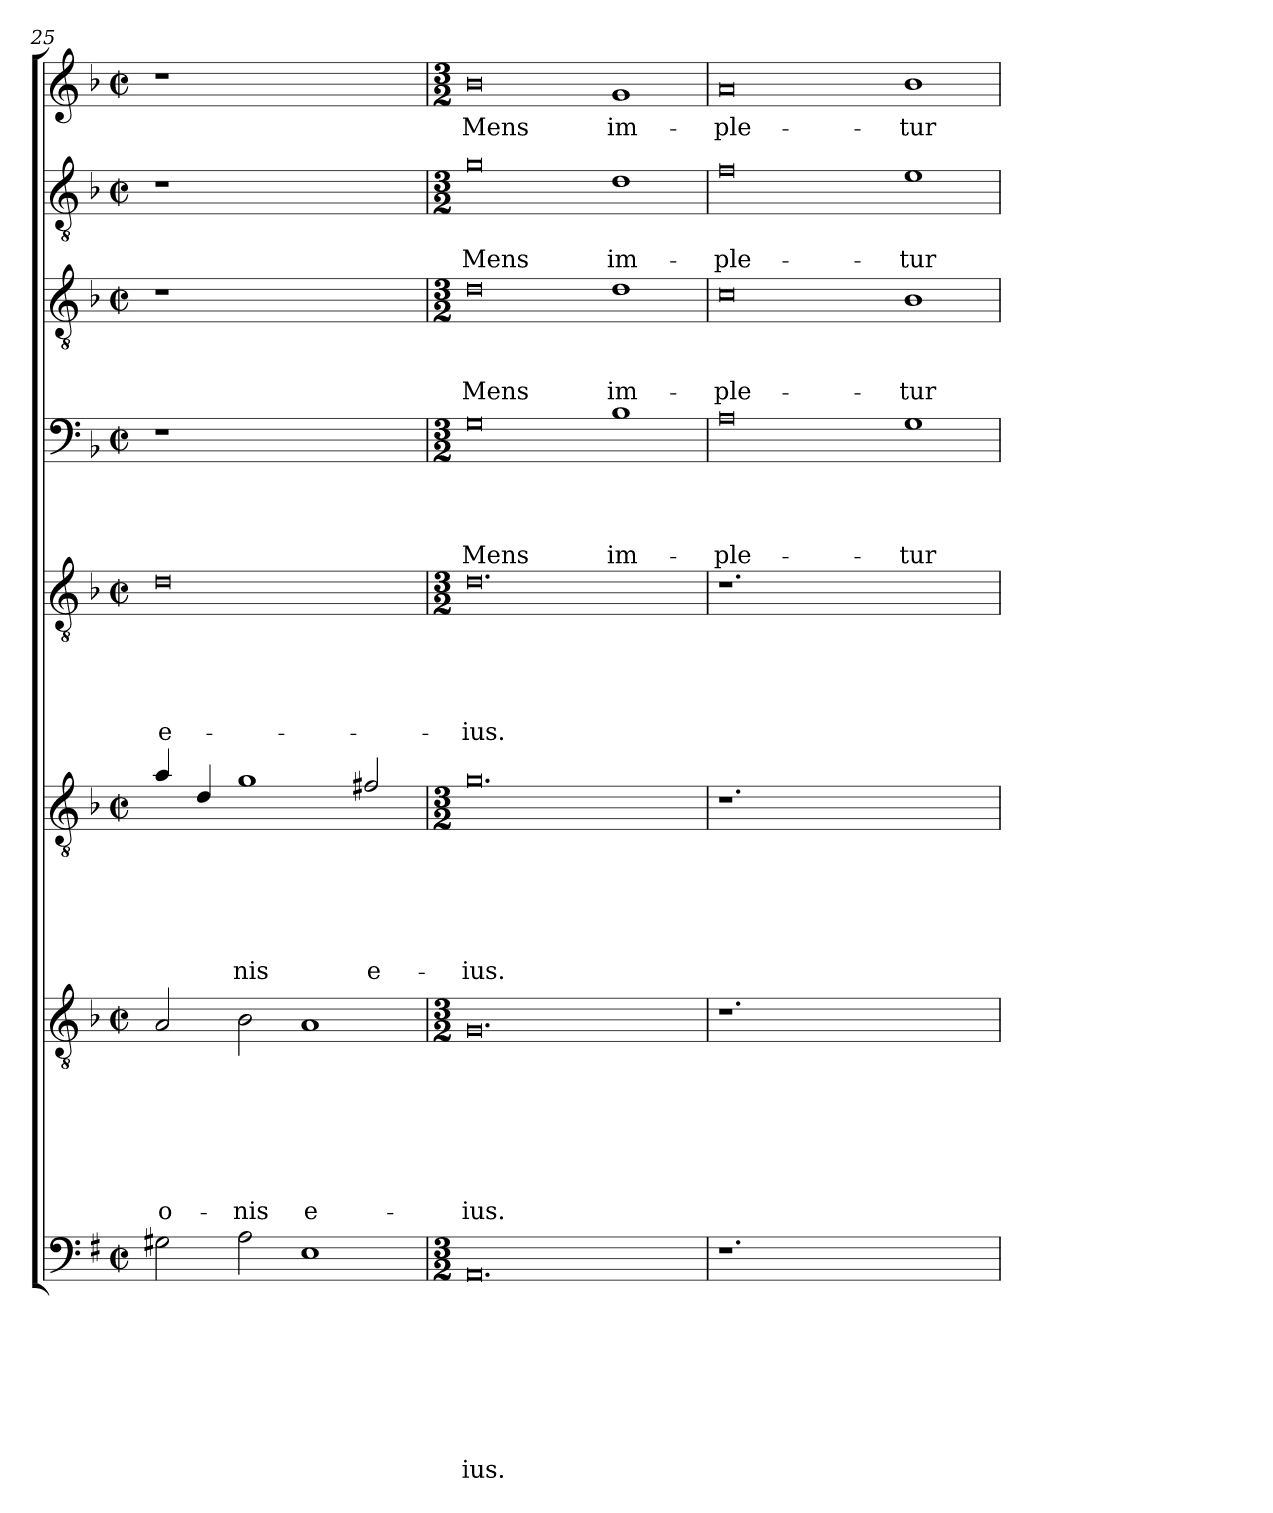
**kern	**text	**text	**text	**text	**text	**text	**text	**text	**kern	**text	**text	**text	**text	**text	**text	**text	**kern	**text	**text	**text	**text	**text	**text	**kern	**text	**text	**text	**text	**text	**kern	**text	**text	**text	**text	**kern	**text	**text	**text	**kern	**text	**text	**kern	**text
*part8	*part8	*part8	*part8	*part8	*part8	*part8	*part8	*part8	*part7	*part7	*part7	*part7	*part7	*part7	*part7	*part7	*part6	*part6	*part6	*part6	*part6	*part6	*part6	*part5	*part5	*part5	*part5	*part5	*part5	*part4	*part4	*part4	*part4	*part4	*part3	*part3	*part3	*part3	*part2	*part2	*part2	*part1	*part1
*staff8	*staff8	*staff8	*staff8	*staff8	*staff8	*staff8	*staff8	*staff8	*staff7	*staff7	*staff7	*staff7	*staff7	*staff7	*staff7	*staff7	*staff6	*staff6	*staff6	*staff6	*staff6	*staff6	*staff6	*staff5	*staff5	*staff5	*staff5	*staff5	*staff5	*staff4	*staff4	*staff4	*staff4	*staff4	*staff3	*staff3	*staff3	*staff3	*staff2	*staff2	*staff2	*staff1	*staff1
!!LO:PB:g=z
*clefF4	*	*	*	*	*	*	*	*	*clefGv2	*	*	*	*	*	*	*	*clefGv2	*	*	*	*	*	*	*clefGv2	*	*	*	*	*	*clefF4	*	*	*	*	*clefGv2	*	*	*	*clefGv2	*	*	*clefG2	*
*ITrd1c2	*	*	*	*	*	*	*	*	*	*	*	*	*	*	*	*	*ITrd8c14	*	*	*	*	*	*	*	*	*	*	*	*	*	*	*	*	*	*	*	*	*	*	*	*	*	*
*k[b-]	*	*	*	*	*	*	*	*	*k[b-]	*	*	*	*	*	*	*	*k[b-]	*	*	*	*	*	*	*k[b-]	*	*	*	*	*	*k[b-]	*	*	*	*	*k[b-]	*	*	*	*k[b-]	*	*	*k[b-]	*
*d:	*	*	*	*	*	*	*	*	*d:	*	*	*	*	*	*	*	*d:	*	*	*	*	*	*	*d:	*	*	*	*	*	*d:	*	*	*	*	*d:	*	*	*	*d:	*	*	*d:	*
*M2/2	*	*	*	*	*	*	*	*	*M2/2	*	*	*	*	*	*	*	*M2/2	*	*	*	*	*	*	*M2/2	*	*	*	*	*	*M2/2	*	*	*	*	*M2/2	*	*	*	*M2/2	*	*	*M2/2	*
*met(c|)	*	*	*	*	*	*	*	*	*met(c|)	*	*	*	*	*	*	*	*met(c|)	*	*	*	*	*	*	*met(c|)	*	*	*	*	*	*met(c|)	*	*	*	*	*met(c|)	*	*	*	*met(c|)	*	*	*met(c|)	*
=25	=25	=25	=25	=25	=25	=25	=25	=25	=25	=25	=25	=25	=25	=25	=25	=25	=25	=25	=25	=25	=25	=25	=25	=25	=25	=25	=25	=25	=25	=25	=25	=25	=25	=25	=25	=25	=25	=25	=25	=25	=25	=25	=25
!	!	!	!	!	!	!	!	!	!	!	!	!	!	!	!	!LO:LY:b	!	!	!	!	!	!	!	!	!	!	!	!	!LO:LY:b	!	!	!	!	!	!	!	!	!	!	!	!	!	!
2F#X\	.	.	.	.	.	.	.	.	2A/	.	.	.	.	.	.	-o-	4A/	.	.	.	.	.	.	0d	.	.	.	.	e-	1r	.	.	.	.	1r	.	.	.	1r	.	.	1r	.
.	.	.	.	.	.	.	.	.	.	.	.	.	.	.	.	.	4D/	.	.	.	.	.	.	.	.	.	.	.	.	.	.	.	.	.	.	.	.	.	.	.	.	.	.
!	!	!	!	!	!	!	!	!	!	!	!	!	!	!	!	!LO:LY:b	!	!	!	!	!	!	!LO:LY:b	!	!	!	!	!	!	!	!	!	!	!	!	!	!	!	!	!	!	!	!
2G\	.	.	.	.	.	.	.	.	2B-\	.	.	.	.	.	.	-nis	1G	.	.	.	.	.	-nis	.	.	.	.	.	.	.	.	.	.	.	.	.	.	.	.	.	.	.	.
!	!	!	!	!	!	!	!	!	!	!	!	!	!	!	!	!LO:LY:b	!	!	!	!	!	!	!	!	!	!	!	!	!	!	!	!	!	!	!	!	!	!	!	!	!	!	!
1D	.	.	.	.	.	.	.	.	1A	.	.	.	.	.	.	e-	.	.	.	.	.	.	.	.	.	.	.	.	.	1ryy	.	.	.	.	1ryy	.	.	.	1ryy	.	.	1ryy	.
!	!	!	!	!	!	!	!	!	!	!	!	!	!	!	!	!	!	!	!	!	!	!	!LO:LY:b	!	!	!	!	!	!	!	!	!	!	!	!	!	!	!	!	!	!	!	!
.	.	.	.	.	.	.	.	.	.	.	.	.	.	.	.	.	2F#X/	.	.	.	.	.	e-	.	.	.	.	.	.	.	.	.	.	.	.	.	.	.	.	.	.	.	.
=26	=26	=26	=26	=26	=26	=26	=26	=26	=26	=26	=26	=26	=26	=26	=26	=26	=26	=26	=26	=26	=26	=26	=26	=26	=26	=26	=26	=26	=26	=26	=26	=26	=26	=26	=26	=26	=26	=26	=26	=26	=26	=26	=26
*M3/2	*	*	*	*	*	*	*	*	*M3/2	*	*	*	*	*	*	*	*M3/2	*	*	*	*	*	*	*M3/2	*	*	*	*	*	*M3/2	*	*	*	*	*M3/2	*	*	*	*M3/2	*	*	*M3/2	*
!	!	!	!	!	!	!	!	!LO:LY:b	!	!	!	!	!	!	!	!LO:LY:b	!	!	!	!	!	!	!LO:LY:b	!	!	!	!	!	!LO:LY:b	!	!	!	!	!LO:LY:b	!	!	!	!LO:LY:b	!	!	!LO:LY:b	!	!LO:LY:b
0.GG	.	.	.	.	.	.	.	-ius.	0.G	.	.	.	.	.	.	-ius.	0.G	.	.	.	.	.	-ius.	0.d	.	.	.	.	-ius.	0G	.	.	.	Mens	0d	.	.	Mens	0g	.	Mens	0b-	Mens
!	!	!	!	!	!	!	!	!	!	!	!	!	!	!	!	!	!	!	!	!	!	!	!	!	!	!	!	!	!	!	!	!	!	!LO:LY:b	!	!	!	!LO:LY:b	!	!	!LO:LY:b	!	!LO:LY:b
.	.	.	.	.	.	.	.	.	.	.	.	.	.	.	.	.	.	.	.	.	.	.	.	.	.	.	.	.	.	1B-	.	.	.	im-	1d	.	.	im-	1d	.	im-	1g	im-
=27	=27	=27	=27	=27	=27	=27	=27	=27	=27	=27	=27	=27	=27	=27	=27	=27	=27	=27	=27	=27	=27	=27	=27	=27	=27	=27	=27	=27	=27	=27	=27	=27	=27	=27	=27	=27	=27	=27	=27	=27	=27	=27	=27
!	!	!	!	!	!	!	!	!	!	!	!	!	!	!	!	!	!	!	!	!	!	!	!	!	!	!	!	!	!	!	!	!	!	!LO:LY:b	!	!	!	!LO:LY:b	!	!	!LO:LY:b	!	!LO:LY:b
1.r	.	.	.	.	.	.	.	.	1.r	.	.	.	.	.	.	.	1.r	.	.	.	.	.	.	1.r	.	.	.	.	.	0A	.	.	.	-ple-	0c	.	.	-ple-	0f	.	-ple-	0a	-ple-
1.ryy	.	.	.	.	.	.	.	.	1.ryy	.	.	.	.	.	.	.	1.ryy	.	.	.	.	.	.	1.ryy	.	.	.	.	.	.	.	.	.	.	.	.	.	.	.	.	.	.	.
!	!	!	!	!	!	!	!	!	!	!	!	!	!	!	!	!	!	!	!	!	!	!	!	!	!	!	!	!	!	!	!	!	!	!LO:LY:b	!	!	!	!LO:LY:b	!	!	!LO:LY:b	!	!LO:LY:b
.	.	.	.	.	.	.	.	.	.	.	.	.	.	.	.	.	.	.	.	.	.	.	.	.	.	.	.	.	.	1G	.	.	.	-tur	1B-	.	.	-tur	1e	.	-tur	1b-	-tur
=	=	=	=	=	=	=	=	=	=	=	=	=	=	=	=	=	=	=	=	=	=	=	=	=	=	=	=	=	=	=	=	=	=	=	=	=	=	=	=	=	=	=	=
*-	*-	*-	*-	*-	*-	*-	*-	*-	*-	*-	*-	*-	*-	*-	*-	*-	*-	*-	*-	*-	*-	*-	*-	*-	*-	*-	*-	*-	*-	*-	*-	*-	*-	*-	*-	*-	*-	*-	*-	*-	*-	*-	*-
